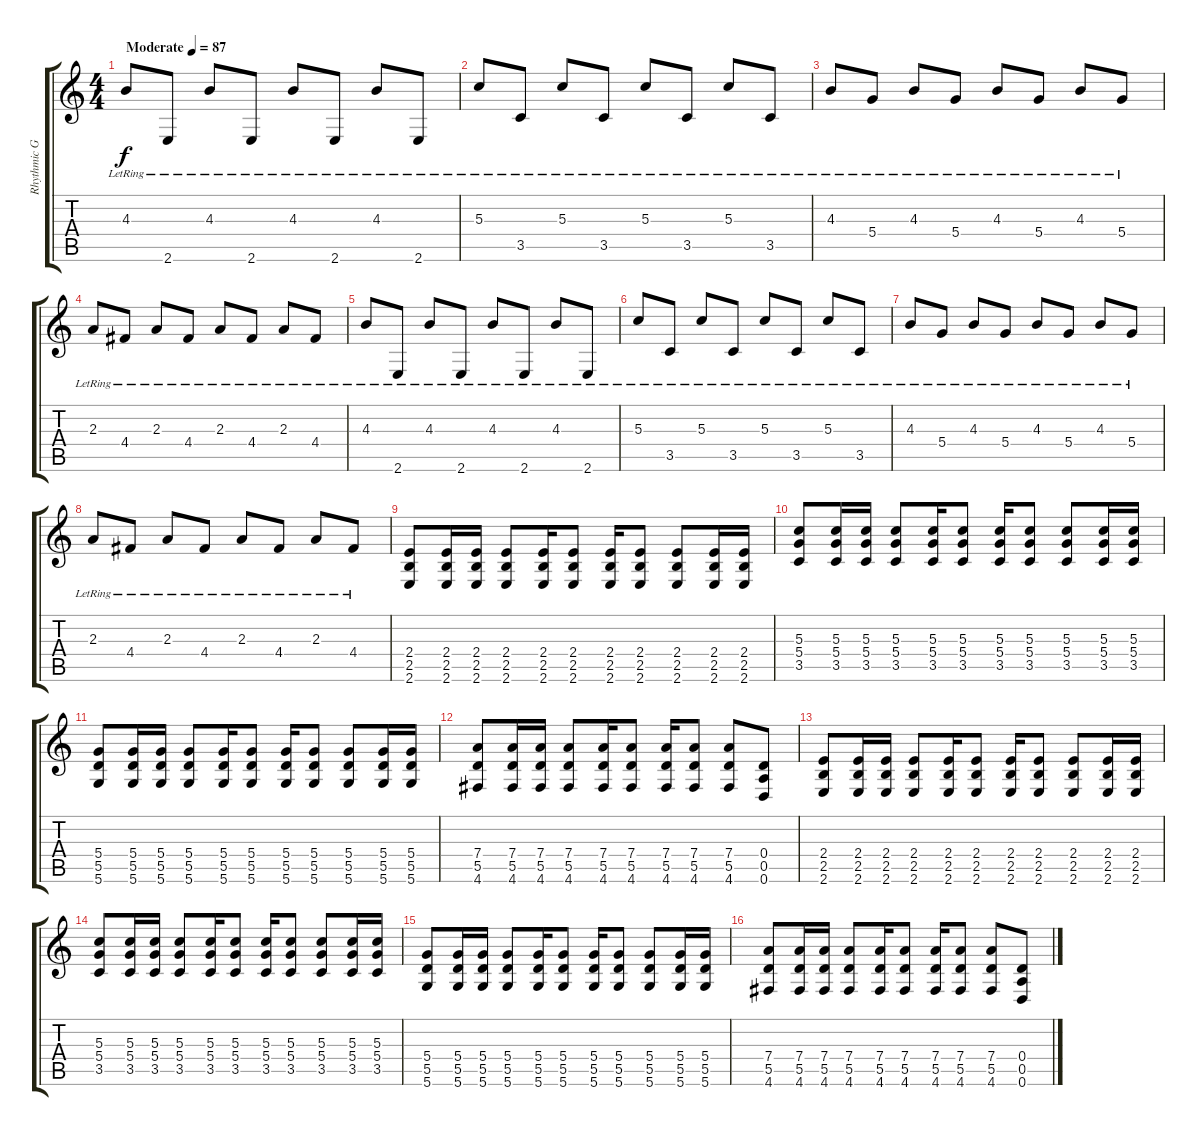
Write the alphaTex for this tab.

\track ("Rhythmic Guitar" "Rhythmic G") {instrument electricguitarclean}
\staff {score tabs}
\tuning (E4 B3 G3 D3 A2 D2) {hide}
\ts (4 4)
\tempo (87 "Moderate")
\clef g2
\ks c
4.3{lr}.8{dy f instrument electricguitarclean} 2.6{lr}.8 4.3{lr}.8 2.6{lr}.8 4.3{lr}.8 2.6{lr}.8 4.3{lr}.8 2.6{lr}.8 |
5.3{lr}.8 3.5{lr}.8 5.3{lr}.8 3.5{lr}.8 5.3{lr}.8 3.5{lr}.8 5.3{lr}.8 3.5{lr}.8 |
4.3{lr}.8 5.4{lr}.8 4.3{lr}.8 5.4{lr}.8 4.3{lr}.8 5.4{lr}.8 4.3{lr}.8 5.4{lr}.8 |
2.3{lr}.8 4.4{lr}.8 2.3{lr}.8 4.4{lr}.8 2.3{lr}.8 4.4{lr}.8 2.3{lr}.8 4.4{lr}.8 |
4.3{lr}.8 2.6{lr}.8 4.3{lr}.8 2.6{lr}.8 4.3{lr}.8 2.6{lr}.8 4.3{lr}.8 2.6{lr}.8 |
5.3{lr}.8 3.5{lr}.8 5.3{lr}.8 3.5{lr}.8 5.3{lr}.8 3.5{lr}.8 5.3{lr}.8 3.5{lr}.8 |
4.3{lr}.8 5.4{lr}.8 4.3{lr}.8 5.4{lr}.8 4.3{lr}.8 5.4{lr}.8 4.3{lr}.8 5.4{lr}.8 |
2.3{lr}.8 4.4{lr}.8 2.3{lr}.8 4.4{lr}.8 2.3{lr}.8 4.4{lr}.8 2.3{lr}.8 4.4{lr}.8 |
(2.4 2.5 2.6).8 (2.4 2.5 2.6).16 (2.4 2.5 2.6).16 (2.4 2.5 2.6).8 (2.4 2.5 2.6).16 (2.4 2.5 2.6).8 (2.4 2.5 2.6).16 (2.4 2.5 2.6).8 (2.4 2.5 2.6).8 (2.4 2.5 2.6).16 (2.4 2.5 2.6).16 |
(5.3 5.4 3.5).8 (5.3 5.4 3.5).16 (5.3 5.4 3.5).16 (5.3 5.4 3.5).8 (5.3 5.4 3.5).16 (5.3 5.4 3.5).8 (5.3 5.4 3.5).16 (5.3 5.4 3.5).8 (5.3 5.4 3.5).8 (5.3 5.4 3.5).16 (5.3 5.4 3.5).16 |
(5.4 5.5 5.6).8 (5.4 5.5 5.6).16 (5.4 5.5 5.6).16 (5.4 5.5 5.6).8 (5.4 5.5 5.6).16 (5.4 5.5 5.6).8 (5.4 5.5 5.6).16 (5.4 5.5 5.6).8 (5.4 5.5 5.6).8 (5.4 5.5 5.6).16 (5.4 5.5 5.6).16 |
(7.4 5.5 4.6).8 (7.4 5.5 4.6).16 (7.4 5.5 4.6).16 (7.4 5.5 4.6).8 (7.4 5.5 4.6).16 (7.4 5.5 4.6).8 (7.4 5.5 4.6).16 (7.4 5.5 4.6).8 (7.4 5.5 4.6).8 (0.4 0.5 0.6).8 |
(2.4 2.5 2.6).8 (2.4 2.5 2.6).16 (2.4 2.5 2.6).16 (2.4 2.5 2.6).8 (2.4 2.5 2.6).16 (2.4 2.5 2.6).8 (2.4 2.5 2.6).16 (2.4 2.5 2.6).8 (2.4 2.5 2.6).8 (2.4 2.5 2.6).16 (2.4 2.5 2.6).16 |
(5.3 5.4 3.5).8 (5.3 5.4 3.5).16 (5.3 5.4 3.5).16 (5.3 5.4 3.5).8 (5.3 5.4 3.5).16 (5.3 5.4 3.5).8 (5.3 5.4 3.5).16 (5.3 5.4 3.5).8 (5.3 5.4 3.5).8 (5.3 5.4 3.5).16 (5.3 5.4 3.5).16 |
(5.4 5.5 5.6).8 (5.4 5.5 5.6).16 (5.4 5.5 5.6).16 (5.4 5.5 5.6).8 (5.4 5.5 5.6).16 (5.4 5.5 5.6).8 (5.4 5.5 5.6).16 (5.4 5.5 5.6).8 (5.4 5.5 5.6).8 (5.4 5.5 5.6).16 (5.4 5.5 5.6).16 |
(7.4 5.5 4.6).8 (7.4 5.5 4.6).16 (7.4 5.5 4.6).16 (7.4 5.5 4.6).8 (7.4 5.5 4.6).16 (7.4 5.5 4.6).8 (7.4 5.5 4.6).16 (7.4 5.5 4.6).8 (7.4 5.5 4.6).8 (0.4 0.5 0.6).8
